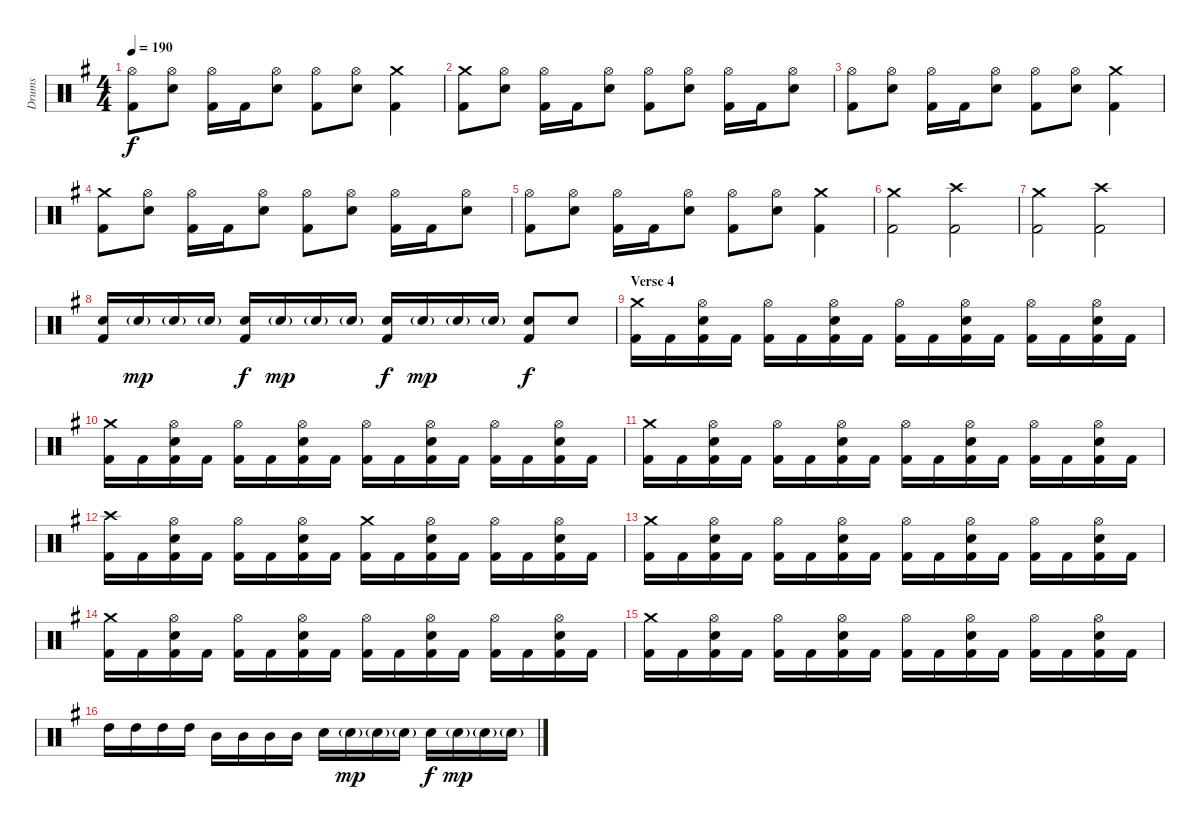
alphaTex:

\track ("Drums" "Drums") {instrument percussion}
\staff {score}
\articulation defaults
\ts (4 4)
\tempo 190
\clef neutral
\ks eminor
("Hi-Hat (open)" "Kick (hit) 2").8{dy f} ("Hi-Hat (open)" "Snare (hit) 2").8 ("Hi-Hat (open)" "Kick (hit) 2").16 "Kick (hit) 2".16 ("Hi-Hat (open)" "Snare (hit) 2").8 ("Hi-Hat (open)" "Kick (hit) 2").8 ("Hi-Hat (open)" "Snare (hit) 2").8 ("Crash medium (hit)" "Kick (hit) 2").4 |
("Crash medium (hit)" "Kick (hit) 2").8 ("Hi-Hat (open)" "Snare (hit) 2").8 ("Hi-Hat (open)" "Kick (hit) 2").16 "Kick (hit) 2".16 ("Hi-Hat (open)" "Snare (hit) 2").8 ("Hi-Hat (open)" "Kick (hit) 2").8 ("Hi-Hat (open)" "Snare (hit) 2").8 ("Hi-Hat (open)" "Kick (hit) 2").16 "Kick (hit) 2".16 ("Hi-Hat (open)" "Snare (hit) 2").8 |
("Hi-Hat (open)" "Kick (hit) 2").8 ("Hi-Hat (open)" "Snare (hit) 2").8 ("Hi-Hat (open)" "Kick (hit) 2").16 "Kick (hit) 2".16 ("Hi-Hat (open)" "Snare (hit) 2").8 ("Hi-Hat (open)" "Kick (hit) 2").8 ("Hi-Hat (open)" "Snare (hit) 2").8 ("Crash medium (hit)" "Kick (hit) 2").4 |
("Crash medium (hit)" "Kick (hit) 2").8 ("Hi-Hat (open)" "Snare (hit) 2").8 ("Hi-Hat (open)" "Kick (hit) 2").16 "Kick (hit) 2".16 ("Hi-Hat (open)" "Snare (hit) 2").8 ("Hi-Hat (open)" "Kick (hit) 2").8 ("Hi-Hat (open)" "Snare (hit) 2").8 ("Hi-Hat (open)" "Kick (hit) 2").16 "Kick (hit) 2".16 ("Hi-Hat (open)" "Snare (hit) 2").8 |
("Hi-Hat (open)" "Kick (hit) 2").8 ("Hi-Hat (open)" "Snare (hit) 2").8 ("Hi-Hat (open)" "Kick (hit) 2").16 "Kick (hit) 2".16 ("Hi-Hat (open)" "Snare (hit) 2").8 ("Hi-Hat (open)" "Kick (hit) 2").8 ("Hi-Hat (open)" "Snare (hit) 2").8 ("Crash medium (hit)" "Kick (hit) 2").4 |
("Crash medium (hit)" "Kick (hit) 2").2 ("Crash high (hit)" "Kick (hit) 2").2 |
("Crash medium (hit)" "Kick (hit) 2").2 ("Crash high (hit)" "Kick (hit) 2").2 |
("Snare (hit) 2" "Kick (hit) 2").16 "Snare (hit) 2"{g}.16{dy mp} "Snare (hit) 2"{g}.16 "Snare (hit) 2"{g}.16 ("Snare (hit) 2" "Kick (hit) 2").16{dy f} "Snare (hit) 2"{g}.16{dy mp} "Snare (hit) 2"{g}.16 "Snare (hit) 2"{g}.16 ("Snare (hit) 2" "Kick (hit) 2").16{dy f} "Snare (hit) 2"{g}.16{dy mp} "Snare (hit) 2"{g}.16 "Snare (hit) 2"{g}.16 ("Snare (hit) 2" "Kick (hit) 2").8{dy f} "Snare (hit) 2".8 |
\section ("" "Verse 4")
("Crash medium (hit)" "Kick (hit) 2").16 "Kick (hit) 2".16 ("Hi-Hat (open)" "Snare (hit) 2" "Kick (hit) 2").16 "Kick (hit) 2".16 ("Hi-Hat (open)" "Kick (hit) 2").16 "Kick (hit) 2".16 ("Hi-Hat (open)" "Snare (hit) 2" "Kick (hit) 2").16 "Kick (hit) 2".16 ("Hi-Hat (open)" "Kick (hit) 2").16 "Kick (hit) 2".16 ("Hi-Hat (open)" "Snare (hit) 2" "Kick (hit) 2").16 "Kick (hit) 2".16 ("Hi-Hat (open)" "Kick (hit) 2").16 "Kick (hit) 2".16 ("Hi-Hat (open)" "Snare (hit) 2" "Kick (hit) 2").16 "Kick (hit) 2".16 |
("Crash medium (hit)" "Kick (hit) 2").16 "Kick (hit) 2".16 ("Hi-Hat (open)" "Snare (hit) 2" "Kick (hit) 2").16 "Kick (hit) 2".16 ("Hi-Hat (open)" "Kick (hit) 2").16 "Kick (hit) 2".16 ("Hi-Hat (open)" "Snare (hit) 2" "Kick (hit) 2").16 "Kick (hit) 2".16 ("Hi-Hat (open)" "Kick (hit) 2").16 "Kick (hit) 2".16 ("Hi-Hat (open)" "Snare (hit) 2" "Kick (hit) 2").16 "Kick (hit) 2".16 ("Hi-Hat (open)" "Kick (hit) 2").16 "Kick (hit) 2".16 ("Hi-Hat (open)" "Snare (hit) 2" "Kick (hit) 2").16 "Kick (hit) 2".16 |
("Crash medium (hit)" "Kick (hit) 2").16 "Kick (hit) 2".16 ("Hi-Hat (open)" "Snare (hit) 2" "Kick (hit) 2").16 "Kick (hit) 2".16 ("Hi-Hat (open)" "Kick (hit) 2").16 "Kick (hit) 2".16 ("Hi-Hat (open)" "Snare (hit) 2" "Kick (hit) 2").16 "Kick (hit) 2".16 ("Hi-Hat (open)" "Kick (hit) 2").16 "Kick (hit) 2".16 ("Hi-Hat (open)" "Snare (hit) 2" "Kick (hit) 2").16 "Kick (hit) 2".16 ("Hi-Hat (open)" "Kick (hit) 2").16 "Kick (hit) 2".16 ("Hi-Hat (open)" "Snare (hit) 2" "Kick (hit) 2").16 "Kick (hit) 2".16 |
("Crash high (hit)" "Kick (hit) 2").16 "Kick (hit) 2".16 ("Hi-Hat (open)" "Snare (hit) 2" "Kick (hit) 2").16 "Kick (hit) 2".16 ("Hi-Hat (open)" "Kick (hit) 2").16 "Kick (hit) 2".16 ("Hi-Hat (open)" "Snare (hit) 2" "Kick (hit) 2").16 "Kick (hit) 2".16 ("Crash medium (hit)" "Kick (hit) 2").16 "Kick (hit) 2".16 ("Hi-Hat (open)" "Snare (hit) 2" "Kick (hit) 2").16 "Kick (hit) 2".16 ("Hi-Hat (open)" "Kick (hit) 2").16 "Kick (hit) 2".16 ("Hi-Hat (open)" "Snare (hit) 2" "Kick (hit) 2").16 "Kick (hit) 2".16 |
("Crash medium (hit)" "Kick (hit) 2").16 "Kick (hit) 2".16 ("Hi-Hat (open)" "Snare (hit) 2" "Kick (hit) 2").16 "Kick (hit) 2".16 ("Hi-Hat (open)" "Kick (hit) 2").16 "Kick (hit) 2".16 ("Hi-Hat (open)" "Snare (hit) 2" "Kick (hit) 2").16 "Kick (hit) 2".16 ("Hi-Hat (open)" "Kick (hit) 2").16 "Kick (hit) 2".16 ("Hi-Hat (open)" "Snare (hit) 2" "Kick (hit) 2").16 "Kick (hit) 2".16 ("Hi-Hat (open)" "Kick (hit) 2").16 "Kick (hit) 2".16 ("Hi-Hat (open)" "Snare (hit) 2" "Kick (hit) 2").16 "Kick (hit) 2".16 |
("Crash medium (hit)" "Kick (hit) 2").16 "Kick (hit) 2".16 ("Hi-Hat (open)" "Snare (hit) 2" "Kick (hit) 2").16 "Kick (hit) 2".16 ("Hi-Hat (open)" "Kick (hit) 2").16 "Kick (hit) 2".16 ("Hi-Hat (open)" "Snare (hit) 2" "Kick (hit) 2").16 "Kick (hit) 2".16 ("Hi-Hat (open)" "Kick (hit) 2").16 "Kick (hit) 2".16 ("Hi-Hat (open)" "Snare (hit) 2" "Kick (hit) 2").16 "Kick (hit) 2".16 ("Hi-Hat (open)" "Kick (hit) 2").16 "Kick (hit) 2".16 ("Hi-Hat (open)" "Snare (hit) 2" "Kick (hit) 2").16 "Kick (hit) 2".16 |
("Crash medium (hit)" "Kick (hit) 2").16 "Kick (hit) 2".16 ("Hi-Hat (open)" "Snare (hit) 2" "Kick (hit) 2").16 "Kick (hit) 2".16 ("Hi-Hat (open)" "Kick (hit) 2").16 "Kick (hit) 2".16 ("Hi-Hat (open)" "Snare (hit) 2" "Kick (hit) 2").16 "Kick (hit) 2".16 ("Hi-Hat (open)" "Kick (hit) 2").16 "Kick (hit) 2".16 ("Hi-Hat (open)" "Snare (hit) 2" "Kick (hit) 2").16 "Kick (hit) 2".16 ("Hi-Hat (open)" "Kick (hit) 2").16 "Kick (hit) 2".16 ("Hi-Hat (open)" "Snare (hit) 2" "Kick (hit) 2").16 "Kick (hit) 2".16 |
"High Tom (hit)".16 "High Tom (hit)".16 "High Tom (hit)".16 "High Tom (hit)".16 "Mid Tom (hit)".16 "Mid Tom (hit)".16 "Mid Tom (hit)".16 "Mid Tom (hit)".16 "Snare (hit) 2".16 "Snare (hit) 2"{g}.16{dy mp} "Snare (hit) 2"{g}.16 "Snare (hit) 2"{g}.16 "Snare (hit) 2".16{dy f} "Snare (hit) 2"{g}.16{dy mp} "Snare (hit) 2"{g}.16 "Snare (hit) 2"{g}.16
